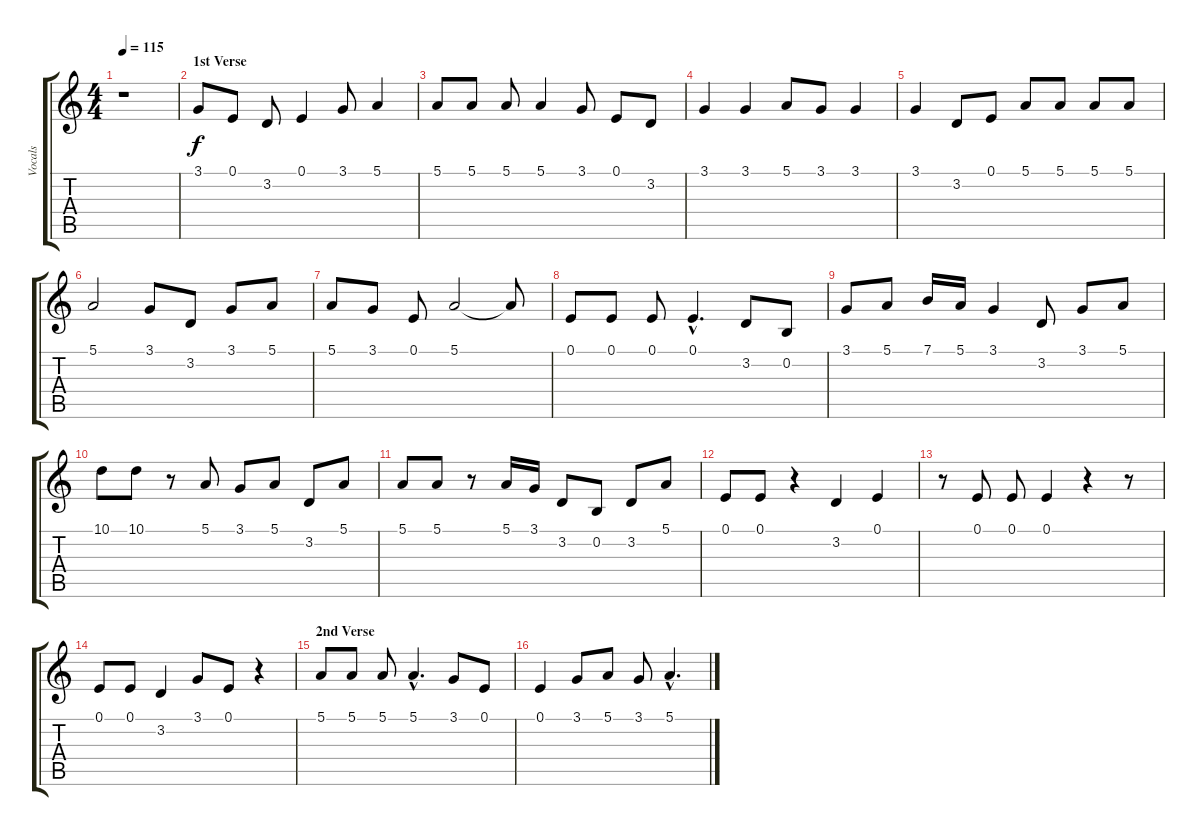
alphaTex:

\track ("Vocals" "Vocals") {instrument altosax}
\staff {score tabs}
\tuning (E4 B3 G3 D3 A2 E2) {hide}
\ts (4 4)
\tempo 115
\clef g2
\ks c
r.1{dy f} |
\section ("" "1st Verse")
3.1.8 0.1.8 3.2.8 0.1.4 3.1.8 5.1.4 |
5.1.8 5.1.8 5.1.8 5.1.4 3.1.8 0.1.8 3.2.8 |
3.1.4 3.1.4 5.1.8 3.1.8 3.1.4 |
3.1.4 3.2.8 0.1.8 5.1.8 5.1.8 5.1.8 5.1.8 |
5.1.2 3.1.8 3.2.8 3.1.8 5.1.8 |
5.1.8 3.1.8 0.1.8 5.1.2 5.1{t}.8 |
0.1.8 0.1.8 0.1.8 0.1{hac}.4{d} 3.2.8 0.2.8 |
3.1.8 5.1.8 7.1.16 5.1.16 3.1.4 3.2.8 3.1.8 5.1.8 |
10.1.8 10.1.8 r.8 5.1.8 3.1.8 5.1.8 3.2.8 5.1.8 |
5.1.8 5.1.8 r.8 5.1.16 3.1.16 3.2.8 0.2.8 3.2.8 5.1.8 |
0.1.8 0.1.8 r.4 3.2.4 0.1.4 |
r.8 0.1.8 0.1.8 0.1.4 r.4 r.8 |
0.1.8 0.1.8 3.2.4 3.1.8 0.1.8 r.4 |
\section ("" "2nd Verse")
5.1.8 5.1.8 5.1.8 5.1{hac}.4{d} 3.1.8 0.1.8 |
0.1.4 3.1.8 5.1.8 3.1.8 5.1{hac}.4{d}
